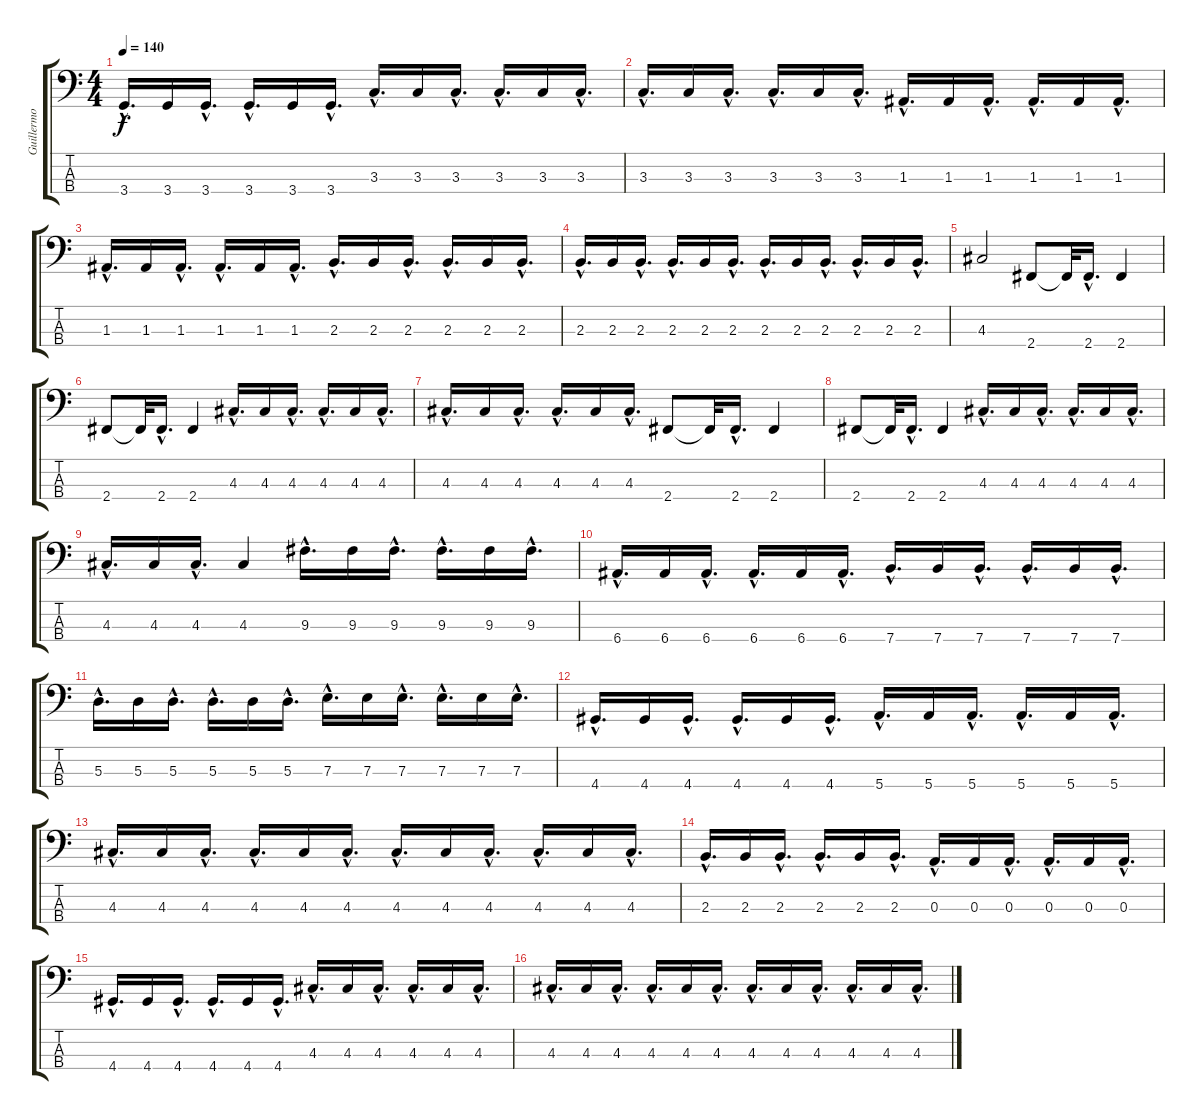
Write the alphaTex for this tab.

\track ("Guillermo Sánchez" "Guillermo ") {instrument electricbasspick}
\staff {score tabs}
\tuning (G2 D2 A1 E1) {hide}
\ts (4 4)
\tempo 140
\clef f4
\ks c
3.4{hac}.16{d dy f} 3.4.16 3.4{hac}.16{d} 3.4{hac}.16{d} 3.4.16 3.4{hac}.16{d} 3.3{hac}.16{d} 3.3.16 3.3{hac}.16{d} 3.3{hac}.16{d} 3.3.16 3.3{hac}.16{d} |
3.3{hac}.16{d} 3.3.16 3.3{hac}.16{d} 3.3{hac}.16{d} 3.3.16 3.3{hac}.16{d} 1.3{hac}.16{d} 1.3.16 1.3{hac}.16{d} 1.3{hac}.16{d} 1.3.16 1.3{hac}.16{d} |
1.3{hac}.16{d} 1.3.16 1.3{hac}.16{d} 1.3{hac}.16{d} 1.3.16 1.3{hac}.16{d} 2.3{hac}.16{d} 2.3.16 2.3{hac}.16{d} 2.3{hac}.16{d} 2.3.16 2.3{hac}.16{d} |
2.3{hac}.16{d} 2.3.16 2.3{hac}.16{d} 2.3{hac}.16{d} 2.3.16 2.3{hac}.16{d} 2.3{hac}.16{d} 2.3.16 2.3{hac}.16{d} 2.3{hac}.16{d} 2.3.16 2.3{hac}.16{d} |
4.3.2 2.4.8 2.4{t}.32 2.4{hac}.16{d} 2.4.4 |
2.4.8 2.4{t}.32 2.4{hac}.16{d} 2.4.4 4.3{hac}.16{d} 4.3.16 4.3{hac}.16{d} 4.3{hac}.16{d} 4.3.16 4.3{hac}.16{d} |
4.3{hac}.16{d} 4.3.16 4.3{hac}.16{d} 4.3{hac}.16{d} 4.3.16 4.3{hac}.16{d} 2.4.8 2.4{t}.32 2.4{hac}.16{d} 2.4.4 |
2.4.8 2.4{t}.32 2.4{hac}.16{d} 2.4.4 4.3{hac}.16{d} 4.3.16 4.3{hac}.16{d} 4.3{hac}.16{d} 4.3.16 4.3{hac}.16{d} |
4.3{hac}.16{d} 4.3.16 4.3{hac}.16{d} 4.3.4 9.3{hac}.16{d} 9.3.16 9.3{hac}.16{d} 9.3{hac}.16{d} 9.3.16 9.3{hac}.16{d} |
6.4{hac}.16{d} 6.4.16 6.4{hac}.16{d} 6.4{hac}.16{d} 6.4.16 6.4{hac}.16{d} 7.4{hac}.16{d} 7.4.16 7.4{hac}.16{d} 7.4{hac}.16{d} 7.4.16 7.4{hac}.16{d} |
5.3{hac}.16{d} 5.3.16 5.3{hac}.16{d} 5.3{hac}.16{d} 5.3.16 5.3{hac}.16{d} 7.3{hac}.16{d} 7.3.16 7.3{hac}.16{d} 7.3{hac}.16{d} 7.3.16 7.3{hac}.16{d} |
4.4{hac}.16{d} 4.4.16 4.4{hac}.16{d} 4.4{hac}.16{d} 4.4.16 4.4{hac}.16{d} 5.4{hac}.16{d} 5.4.16 5.4{hac}.16{d} 5.4{hac}.16{d} 5.4.16 5.4{hac}.16{d} |
4.3{hac}.16{d} 4.3.16 4.3{hac}.16{d} 4.3{hac}.16{d} 4.3.16 4.3{hac}.16{d} 4.3{hac}.16{d} 4.3.16 4.3{hac}.16{d} 4.3{hac}.16{d} 4.3.16 4.3{hac}.16{d} |
2.3{hac}.16{d} 2.3.16 2.3{hac}.16{d} 2.3{hac}.16{d} 2.3.16 2.3{hac}.16{d} 0.3{hac}.16{d} 0.3.16 0.3{hac}.16{d} 0.3{hac}.16{d} 0.3.16 0.3{hac}.16{d} |
4.4{hac}.16{d} 4.4.16 4.4{hac}.16{d} 4.4{hac}.16{d} 4.4.16 4.4{hac}.16{d} 4.3{hac}.16{d} 4.3.16 4.3{hac}.16{d} 4.3{hac}.16{d} 4.3.16 4.3{hac}.16{d} |
4.3{hac}.16{d} 4.3.16 4.3{hac}.16{d} 4.3{hac}.16{d} 4.3.16 4.3{hac}.16{d} 4.3{hac}.16{d} 4.3.16 4.3{hac}.16{d} 4.3{hac}.16{d} 4.3.16 4.3{hac}.16{d}
